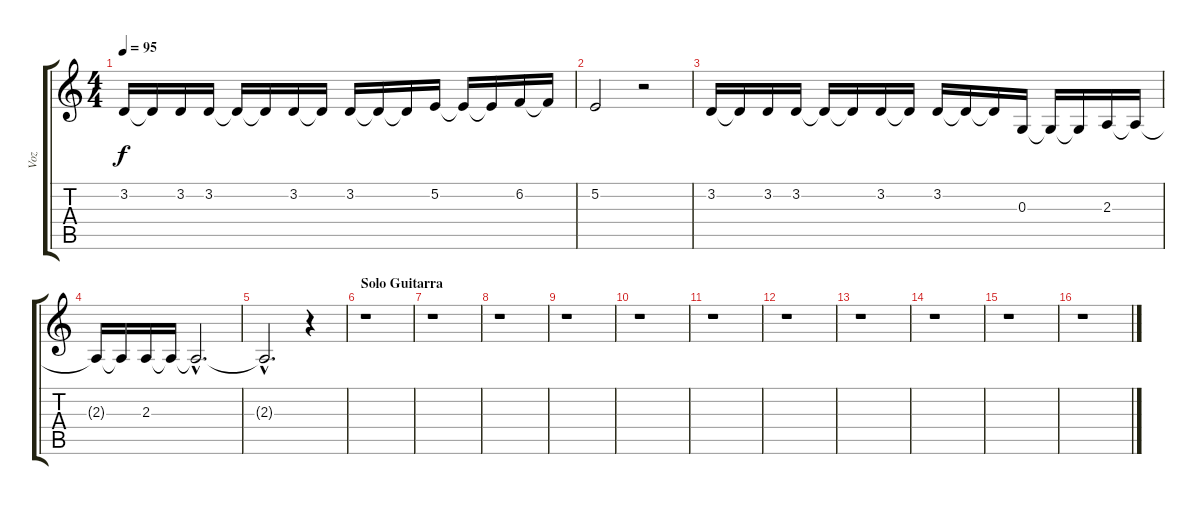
\track ("Voz" "Voz") {instrument violin}
\staff {score tabs}
\tuning (E4 B3 G3 D3 A2 E2) {hide}
\ts (4 4)
\tempo 95
\clef g2
\ks c
3.2.16{dy f} 3.2{t}.16 3.2.16 3.2.16 3.2{t}.16 3.2{t}.16 3.2.16 3.2{t}.16 3.2.16 3.2{t}.16 3.2{t}.16 5.2.16 5.2{t}.16 5.2{t}.16 6.2.16 6.2{t}.16 |
5.2.2 r.2 |
3.2.16 3.2{t}.16 3.2.16 3.2.16 3.2{t}.16 3.2{t}.16 3.2.16 3.2{t}.16 3.2.16 3.2{t}.16 3.2{t}.16 0.3.16 0.3{t}.16 0.3{t}.16 2.3.16 2.3{t}.16 |
2.3{t}.16 2.3{t}.16 2.3.16 2.3{t}.16 2.3{hac t}.2{d} |
2.3{hac t}.2{d} r.4 |
\section ("" "Solo Guitarra")
r.1 |
r.1 |
r.1 |
r.1 |
r.1 |
r.1 |
r.1 |
r.1 |
r.1 |
r.1 |
r.1
